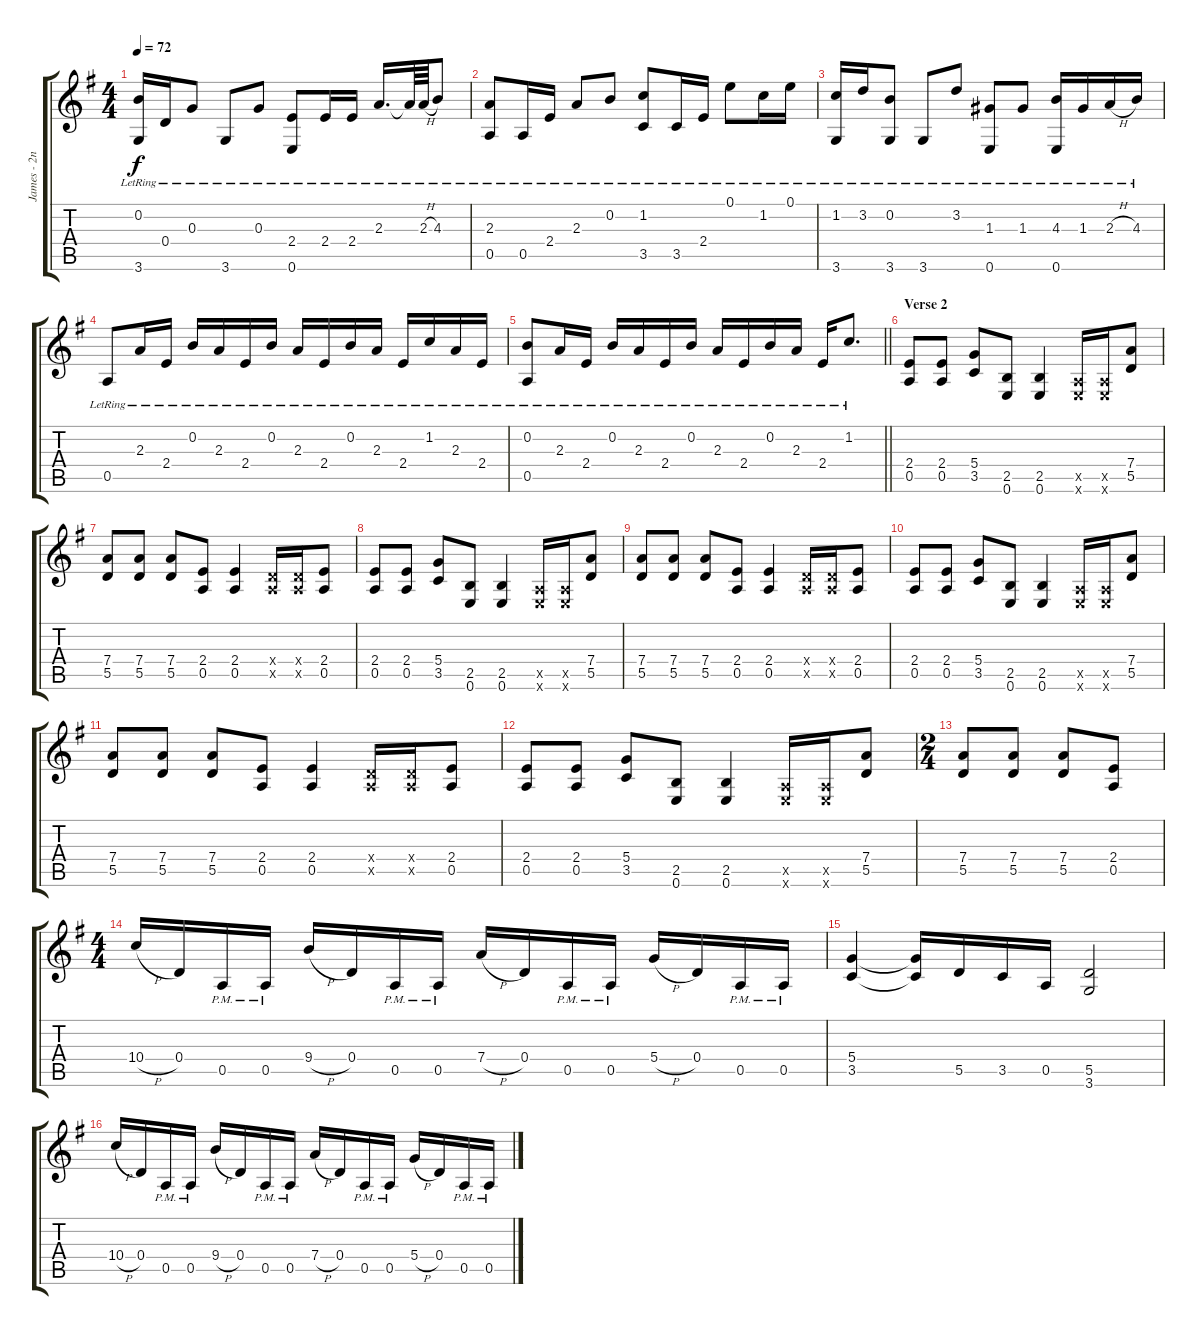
\track ("James - 2nd Acoustic/Distortion" "James - 2n") {instrument acousticguitarnylon}
\staff {score tabs}
\tuning (E4 B3 G3 D3 A2 E2) {hide}
\ts (4 4)
\tempo 72
\clef g2
\ks eminor
(0.2{lr} 3.6{lr}).16{dy f} 0.4{lr}.16 0.3{lr}.8 3.6{lr}.8 0.3{lr}.8 (2.4{lr} 0.6{lr}).8 2.4{lr}.16 2.4{lr}.16 2.3{lr}.16{d} 2.3{lr t}.64 2.3{h lr}.64 4.3{lr}.8 |
(2.3{lr} 0.5{lr}).8 0.5{lr}.16 2.4{lr}.16 2.3{lr}.8 0.2{lr}.8 (1.2{lr} 3.5{lr}).8 3.5{lr}.16 2.4{lr}.16 0.1{lr}.8 1.2{lr}.16 0.1{lr}.16 |
(1.2{lr} 3.6{lr}).16 3.2{lr}.16 (0.2{lr} 3.6{lr}).8 3.6{lr}.8 3.2{lr}.8 (1.3{lr} 0.6{lr}).8 1.3{lr}.8 (4.3{lr} 0.6{lr}).16 1.3{lr}.16 2.3{h lr}.16 4.3{lr}.16 |
0.5{lr}.8 2.3{lr}.16 2.4{lr}.16 0.2{lr}.16 2.3{lr}.16 2.4{lr}.16 0.2{lr}.16 2.3{lr}.16 2.4{lr}.16 0.2{lr}.16 2.3{lr}.16 2.4{lr}.16 1.2{lr}.16 2.3{lr}.16 2.4{lr}.16 |
\barLineRight lightlight
(0.2{lr} 0.5{lr}).8 2.3{lr}.16 2.4{lr}.16 0.2{lr}.16 2.3{lr}.16 2.4{lr}.16 0.2{lr}.16 2.3{lr}.16 2.4{lr}.16 0.2{lr}.16 2.3{lr}.16 2.4{lr}.16 1.2{lr}.8{d} |
\section ("" "Verse 2")
(2.4 0.5).8{volume 5} (2.4 0.5).8 (5.4 3.5).8 (2.5 0.6).8 (2.5 0.6).4 (0.5{x} 0.6{x}).16 (0.5{x} 0.6{x}).16 (7.4 5.5).8 |
(7.4 5.5).8 (7.4 5.5).8 (7.4 5.5).8 (2.4 0.5).8 (2.4 0.5).4 (0.4{x} 0.5{x}).16 (0.4{x} 0.5{x}).16 (2.4 0.5).8 |
(2.4 0.5).8 (2.4 0.5).8 (5.4 3.5).8 (2.5 0.6).8 (2.5 0.6).4 (0.5{x} 0.6{x}).16 (0.5{x} 0.6{x}).16 (7.4 5.5).8 |
(7.4 5.5).8 (7.4 5.5).8 (7.4 5.5).8 (2.4 0.5).8 (2.4 0.5).4 (0.4{x} 0.5{x}).16 (0.4{x} 0.5{x}).16 (2.4 0.5).8 |
(2.4 0.5).8 (2.4 0.5).8 (5.4 3.5).8 (2.5 0.6).8 (2.5 0.6).4 (0.5{x} 0.6{x}).16 (0.5{x} 0.6{x}).16 (7.4 5.5).8 |
(7.4 5.5).8 (7.4 5.5).8 (7.4 5.5).8 (2.4 0.5).8 (2.4 0.5).4 (0.4{x} 0.5{x}).16 (0.4{x} 0.5{x}).16 (2.4 0.5).8 |
(2.4 0.5).8 (2.4 0.5).8 (5.4 3.5).8 (2.5 0.6).8 (2.5 0.6).4 (0.5{x} 0.6{x}).16 (0.5{x} 0.6{x}).16 (7.4 5.5).8 |
\ts (2 4)
(7.4 5.5).8 (7.4 5.5).8 (7.4 5.5).8 (2.4 0.5).8 |
\ts (4 4)
10.4{h}.16 0.4.16 0.5{pm}.16 0.5{pm}.16 9.4{h}.16 0.4.16 0.5{pm}.16 0.5{pm}.16 7.4{h}.16 0.4.16 0.5{pm}.16 0.5{pm}.16 5.4{h}.16 0.4.16 0.5{pm}.16 0.5{pm}.16 |
(5.4 3.5).4 (5.4{t} 3.5{t}).16 5.5.16 3.5.16 0.5.16 (5.5 3.6).2 |
10.4{h}.16 0.4.16 0.5{pm}.16 0.5{pm}.16 9.4{h}.16 0.4.16 0.5{pm}.16 0.5{pm}.16 7.4{h}.16 0.4.16 0.5{pm}.16 0.5{pm}.16 5.4{h}.16 0.4.16 0.5{pm}.16 0.5{pm}.16
